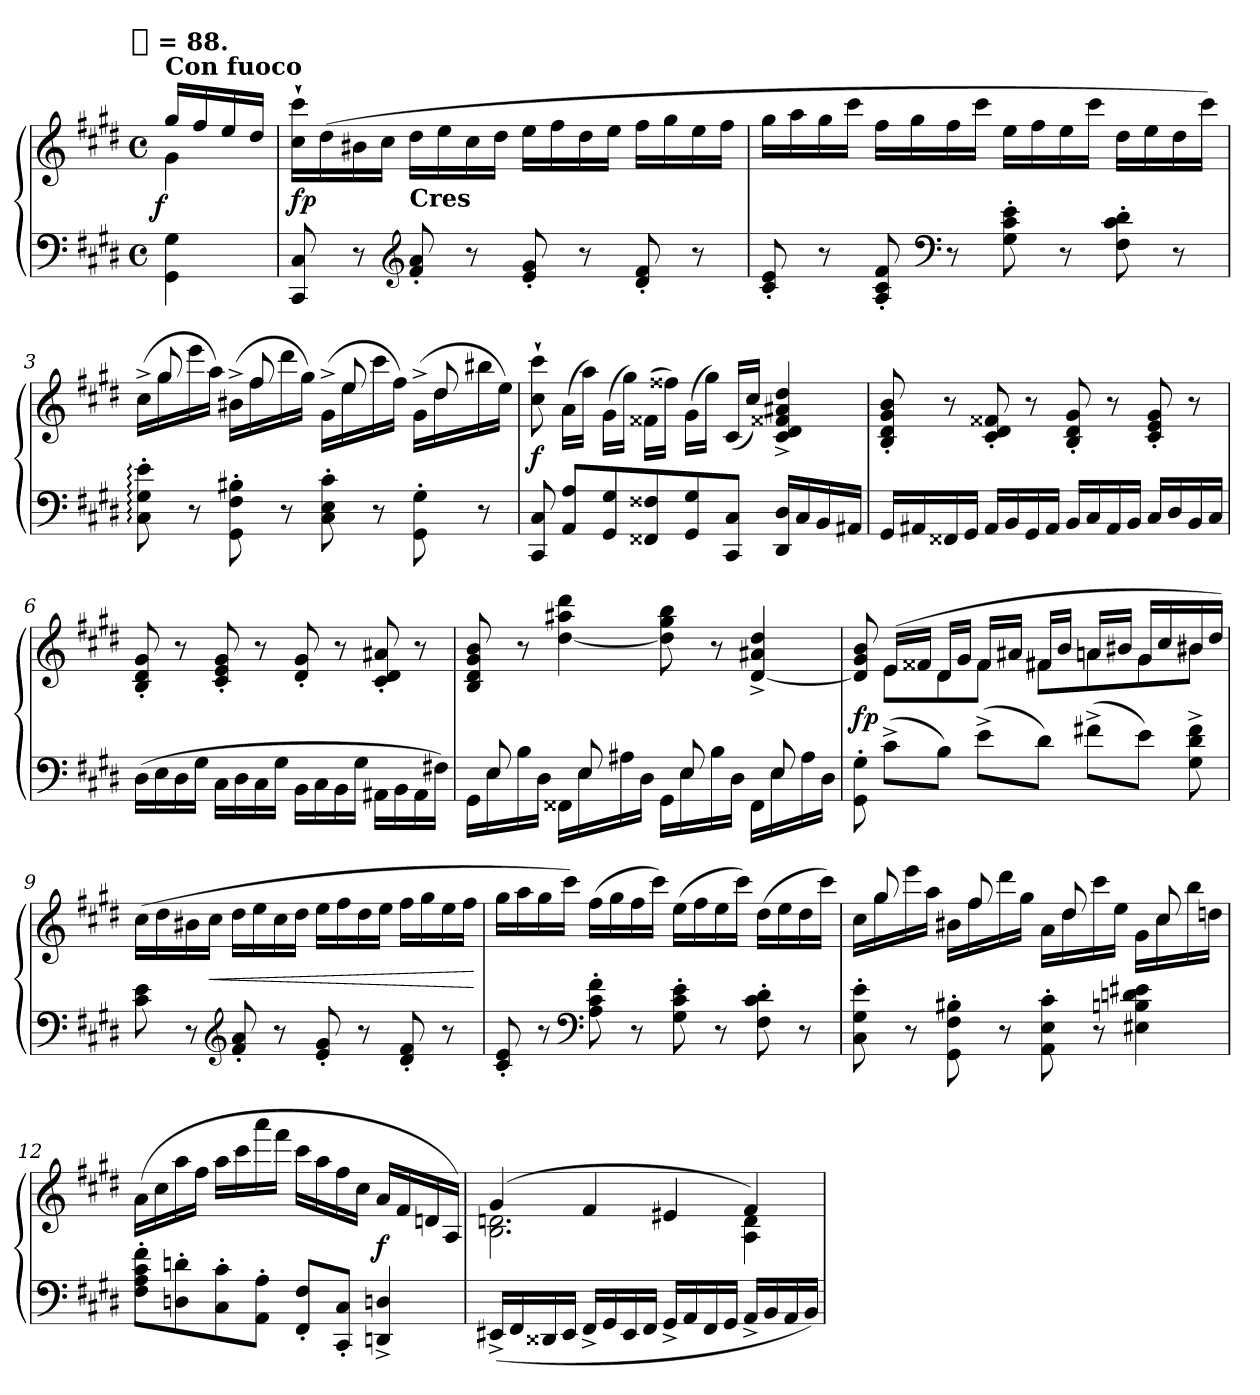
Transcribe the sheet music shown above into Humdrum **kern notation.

**kern	**kern	**dynam
*part1	*part1	*part1
*staff2	*staff1	*staff1/2
*clefF4	*clefG2	*
*k[f#c#g#d#]	*k[f#c#g#d#]	*
*c#:	*c#:	*
!!LO:TX:omd:t=[half] = 88.
*M4/4	*M4/4	*
*met(c)	*met(c)	*
*MM176	*MM176	*
=	=	=
*	*^	*
!	!LO:TX:a:B:t=Con fuoco	!	!
!	!	!	!LO:DY:rj
4GG#\ 4G#\	16gg#LL	4g#	f
.	16ff#	.	.
.	16ee	.	.
.	16dd#JJ	.	.
*	*v	*v	*
=1	=1	=1
8CC# 8C#	16cc#`> 16ccc#`>LL	fp
.	(>16dd#	.
8r	16b#X	.
.	16cc#JJ	.
*clefG2	*	*
!	!LO:TX:c:B:t=Cres	!
8f#'< 8a'<	16dd#LL	.
.	16ee	.
8r	16cc#	.
.	16dd#JJ	.
8e'< 8g#'<	16eeLL	.
.	16ff#	.
8r	16dd#	.
.	16eeJJ	.
8d#'< 8f#'<	16ff#LL	.
.	16gg#	.
8r	16ee	.
.	16ff#JJ	.
=2	=2	=2
8c#'< 8e'<	16gg#LL	.
.	16aa	.
8r	16gg#	.
.	16ccc#JJ	.
8A'< 8c#'< 8f#'<	16ff#LL	.
*clefF4	*	*
.	16gg#	.
8r	16ff#	.
.	16ccc#JJ	.
8G#'> 8c#'> 8e'>	16eeLL	.
.	16ff#	.
8r	16ee	.
.	16ccc#JJ	.
8F#'> 8c#'> 8d#'>	16dd#LL	.
.	16ee	.
8r	16dd#	.
.	16ccc#JJ)	.
=3	=3	=3
*	*^	*
8C#:'> 8G#:'> 8e:'>	16reeeyy	(>16cc#^>LL	.
.	8gg#	16gg#	.
8r	.	16eee	.
.	16rgggyy	16aaJJ)	.
8GG#'> 8F#'> 8B#X'>	16reeeyy	(>16b#X^>LL	.
.	8ff#	16ff#	.
8r	.	16ddd#	.
.	16rgggyy	16gg#JJ)	.
8C#'> 8E'> 8c#'>	16rgggyy	(>16g#^>LL	.
.	8ee	16ee	.
8r	.	16ccc#	.
.	16rgggyy	16ff#JJ)	.
8GG#'>\ 8G#'>\	16reeeyy	(>16g#^>LL	.
.	8dd#	16dd#	.
8r	.	16bb#X	.
.	16reeeyy	16eeJJ)	.
*	*v	*v	*
=4	=4	=4
8CC# 8C#	8cc#`> 8ccc#`>	f
8AA 8AL	(>16aLL	.
.	16aaJJ)	.
8GG# 8G#	(>16g#LL	.
.	16gg#JJ)	.
8FF##X 8F##X	(>16f##XLL	.
.	16ff##XJJ)	.
8GG# 8G#	(>16g#LL	.
.	16gg#JJ)	.
8CC# 8C#J	(<16c#LL	.
.	16cc#JJ)	.
16DD# 16D#LL	4c#^< 4d#^< 4f##X^< 4a#X^< 4dd#^<	.
16C#	.	.
16BB	.	.
16AA#XJJ	.	.
=5	=5	=5
16GG#LL	8B'< 8d#'< 8g#'< 8b'<	.
16AA#X	.	.
16FF##X	8r	.
16GG#JJ	.	.
16AA#LL	8c#'< 8d#'< 8f##X'<	.
16BB	.	.
16GG#	8r	.
16AA#JJ	.	.
16BBLL	8B'< 8d#'< 8g#'<	.
16C#	.	.
16AA#	8r	.
16BBJJ	.	.
16C#LL	8c#'< 8e'< 8g#'<	.
16D#	.	.
16BB	8r	.
16C#JJ	.	.
=6	=6	=6
(>16D#LL	8B'< 8d#'< 8g#'<	.
16E	.	.
16D#	8r	.
16G#JJ	.	.
16C#LL	8c#'< 8e'< 8g#'<	.
16D#	.	.
16C#	8r	.
16G#JJ	.	.
16BB\LL	8d#'< 8g#'<	.
16C#	.	.
16BB	8r	.
16G#JJ	.	.
16AA#X\LL	8c#'< 8d#'< 8a#X'<	.
16BB	.	.
16AA#	8r	.
16F#XJJ)	.	.
=7	=7	=7
*^	*	*
16rcyy	16GG#LL	8B 8d# 8g# 8b	.
8E	16E	.	.
.	16B	8r	.
16reyy	16D#JJ	.	.
16reyy	16FF##XLL	[4dd# 4aa#X 4ddd#	.
8E	16E	.	.
.	16A#X	.	.
16reyy	16D#JJ	.	.
16rcyy	16GG#LL	8dd#] 8gg# 8bb	.
8E	16E	.	.
.	16B	8r	.
16rcyy	16D#JJ	.	.
16reyy	16FF##LL	[4d#^< 4a#X^< 4dd#^<	.
8E	16E	.	.
.	16A#	.	.
16reyy	16D#JJ	.	.
*v	*v	*	*
=8	=8	=8
*	*^	*
8GG#'>\ 8G#'>\	8d#] 8g# 8b	8rFyy	fp
(>8c#^<\L	(>16eLL	8eL	.
.	16f##XJJ	.	.
8BJ)	16d#LL	8d#	.
.	16g#JJ	.	.
(>8e^<L	16f##LL	8f##J	.
.	16a#XJJ	.	.
8d#J)	16f#XLL	8f#XL	.
.	16bJJ	.	.
(>8f#X^<L	16anLL	8an	.
.	16b#XJJ	.	.
8eJ)	16g#LL	8g#	.
.	16cc#	.	.
8G#^< 8d#^< 8f#^<	16b#X	8b#XJ	.
.	16dd#JJ)	.	.
*	*v	*v	*
=9	=9	=9
8c# 8e	(>16cc#LL	.
.	16dd#	.
8r	16b#X	.
.	16cc#JJ	<
*clefG2	*	*
8f#'< 8a'<	16dd#LL	.
.	16ee	.
8r	16cc#	.
.	16dd#JJ	.
8e'< 8g#'<	16eeLL	.
.	16ff#	.
8r	16dd#	.
.	16eeJJ	.
8d#'< 8f#'<	16ff#LL	.
.	16gg#	.
8r	16ee	.
.	16ff#JJ	.
.	.	[
=10	=10	=10
8c#'< 8e'<	16gg#LL	.
.	16aa	.
8r	16gg#	.
.	16ccc#JJ)	.
*clefF4	*	*
8A'> 8c#'> 8f#'>	(>16ff#LL	.
.	16gg#	.
8r	16ff#	.
.	16ccc#JJ)	.
8G#'> 8c#'> 8e'>	(>16eeLL	.
.	16ff#	.
8r	16ee	.
.	16ccc#JJ)	.
8F#'> 8c#'> 8d#'>	(>16dd#LL	.
.	16ee	.
8r	16dd#	.
.	16ccc#JJ)	.
=11	=11	=11
*	*^	*
8C#'> 8G#'> 8e'>	16rcccyy	16cc#LL	.
.	8gg#	16gg#	.
8r	.	16eee	.
.	8reeeyy	16aaJJ	.
8GG#'> 8F#'> 8B#X'>	.	16b#XLL	.
.	8ff#	16ff#	.
8r	.	16ddd#	.
.	8reeeyy	16gg#JJ	.
8AA'> 8E'> 8c#'>	.	16aLL	.
.	8dd#	16dd#	.
8r	.	16ccc#	.
.	8reeeyy	16eeJJ	.
4E#X 4Bn 4dn 4e#X	.	16g#LL	.
.	8cc#	16cc#	.
.	.	16bb	.
.	16rcccyy	16ddnJJ	.
*	*v	*v	*
=12	=12	=12
8F#'> 8A'> 8c#'> 8f#'>L	(>16aLL	.
.	16cc#	.
8Dn'> 8dn'>	16aa	.
.	16ff#JJ	.
8C#'> 8c#'>	16aaLL	.
.	16ccc#	.
8AA'> 8A'>J	16aaa	.
.	16fff#JJ	.
8FF#'< 8F#'<L	16ccc#LL	.
.	16aa	.
8CC#'< 8C#'<J	16ff#	.
.	16cc#JJ	.
4DDn^< 4Dn^<	16aLL	f
.	16f#	.
.	16dn	.
.	16AJJ)	.
=13	=13	=13
*	*^	*
(<16EE#X^>LL	(>4g#	2.B 2.dn	.
16FF#	.	.	.
16DD##X	.	.	.
16EE#JJ	.	.	.
16FF#^>LL	4f#	.	.
16GG#	.	.	.
16EE#	.	.	.
16FF#JJ	.	.	.
16GG#^>LL	4e#X	.	.
16AA	.	.	.
16FF#	.	.	.
16GG#JJ	.	.	.
16AA^>LL	4f#)	4A 4d	.
16BB	.	.	.
16AA	.	.	.
16BBJJ)	.	.	.
*	*v	*v	*
=	=	=
*-	*-	*-
